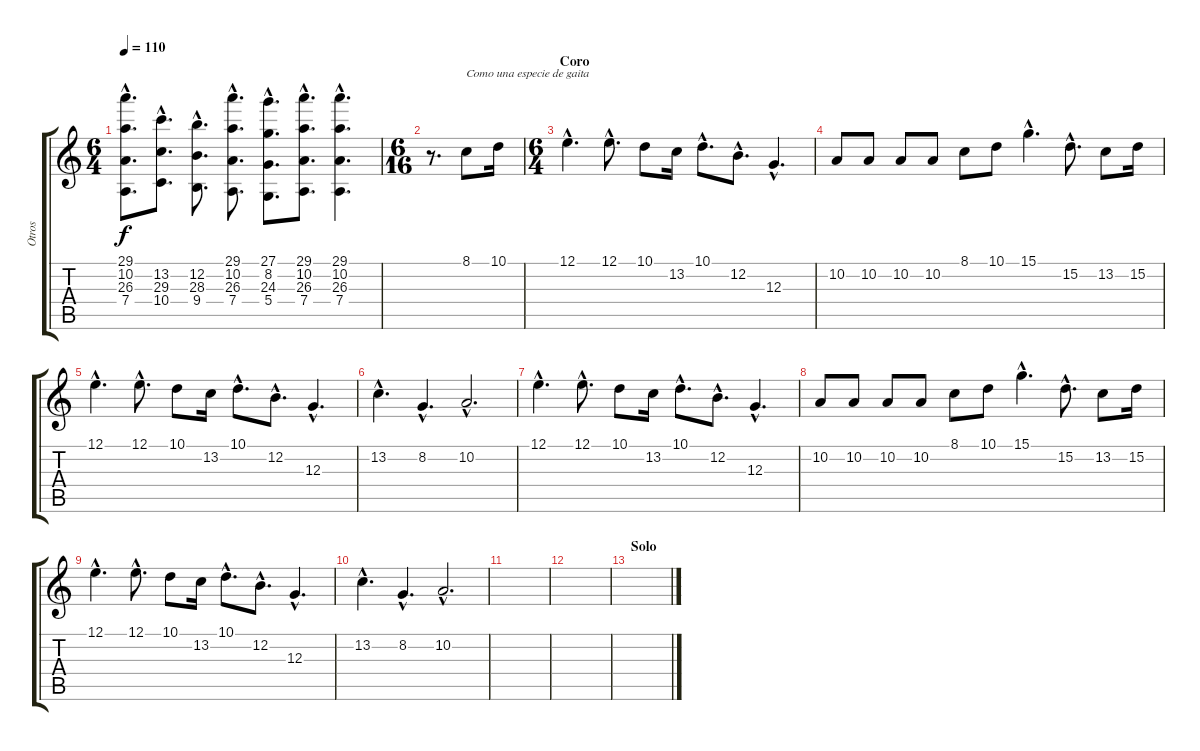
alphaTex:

\track ("Otros" "Otros") {instrument lead5charang}
\staff {score tabs}
\tuning (E4 B3 G3 D3 A2 E2) {hide}
\ts (6 4)
\tempo 110
\clef g2
\ks c
(29.1{hac} 10.2{hac} 26.3{hac} 7.4{hac}).8{d dy f volume 13} (13.2{hac} 29.3{hac} 10.4{hac}).8{d} (12.2{hac} 28.3{hac} 9.4{hac}).8{d} (29.1{hac} 10.2{hac} 26.3{hac} 7.4{hac}).8{d} (27.1{hac} 8.2{hac} 24.3{hac} 5.4{hac}).8{d} (29.1{hac} 10.2{hac} 26.3{hac} 7.4{hac}).8{d} (29.1{hac} 10.2{hac} 26.3{hac} 7.4{hac}).4{d} |
\ts (6 16)
r.8{d} 8.1.8{txt "Como una especie de gaita" volume 13 instrument lead5charang} 10.1.16 |
\ts (6 4)
\section ("" "Coro")
12.1{hac}.4{d} 12.1{hac}.8{d} 10.1.8 13.2.16 10.1{hac}.8{d} 12.2{hac}.8{d} 12.3{hac}.4{d} |
10.2.8 10.2.8 10.2.8 10.2.8 8.1.8 10.1.8 15.1{hac}.4{d} 15.2{hac}.8{d} 13.2.8 15.2.16 |
12.1{hac}.4{d} 12.1{hac}.8{d} 10.1.8 13.2.16 10.1{hac}.8{d} 12.2{hac}.8{d} 12.3{hac}.4{d} |
13.2{hac}.4{d} 8.2{hac}.4{d} 10.2{hac}.2{d} |
12.1{hac}.4{d} 12.1{hac}.8{d} 10.1.8 13.2.16 10.1{hac}.8{d} 12.2{hac}.8{d} 12.3{hac}.4{d} |
10.2.8 10.2.8 10.2.8 10.2.8 8.1.8 10.1.8 15.1{hac}.4{d} 15.2{hac}.8{d} 13.2.8 15.2.16 |
12.1{hac}.4{d} 12.1{hac}.8{d} 10.1.8 13.2.16 10.1{hac}.8{d} 12.2{hac}.8{d} 12.3{hac}.4{d} |
13.2{hac}.4{d} 8.2{hac}.4{d} 10.2{hac}.2{d} |
|
|
\section ("" "Solo")
